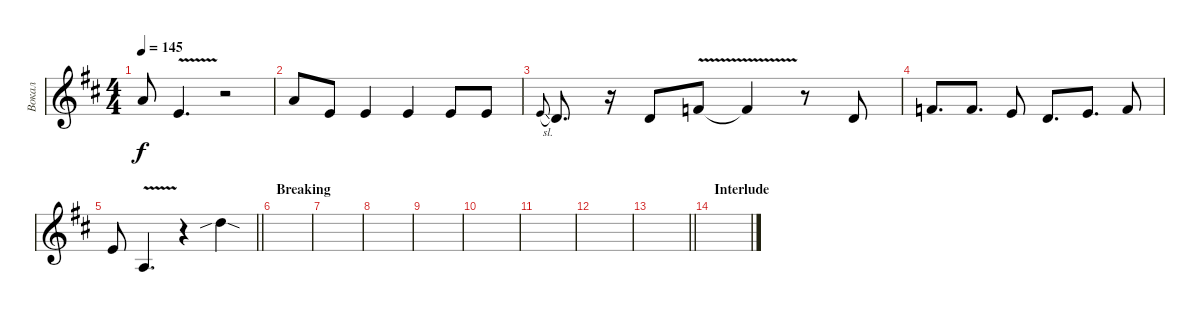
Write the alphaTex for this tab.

\track ("Вокал" "Вокал") {instrument trumpet}
\staff {score}
\tuning (E4 B3 G3 D3 A2 E2) {hide}
\ts (4 4)
\tempo 145
\clef g2
\ks bminor
5.1.8{dy f} 0.1{v}.4{d} r.2 |
5.1.8 0.1.8 0.1.4 0.1.4 0.1.8 0.1.8 |
5.2{sl}.8{gr onbeat} 3.2.8{d} r.16 3.2.8 1.1{v}.8 1.1{t}.4 r.8 3.2.8 |
1.1.8{d} 1.1.8{d} 0.1.8 3.2.8{d} 0.1.8{d} 1.1.8 |
\barLineRight lightlight
0.1.8 2.3{v}.4{d} r.4 10.1{sib sod}.4 |
\section ("" "Breaking")
|
|
|
|
|
|
|
\barLineRight lightlight
|
\section ("" "Interlude")
